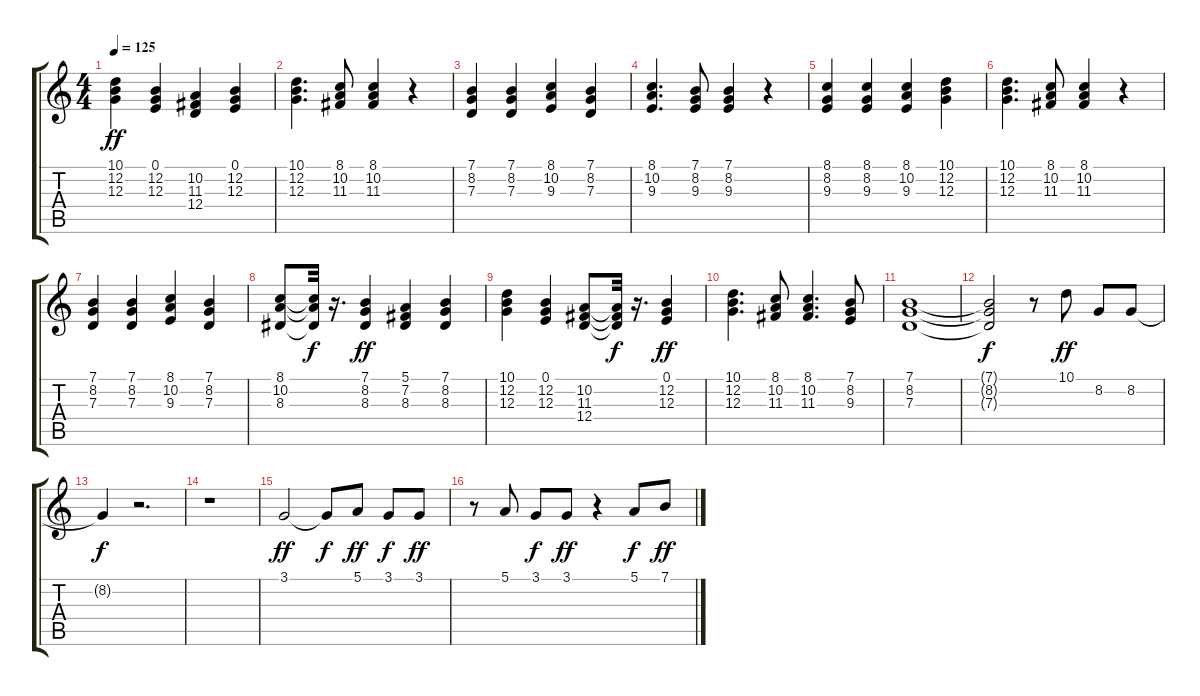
\track "" {instrument choiraahs}
\staff {score tabs}
\tuning (E4 B3 G3 D3 A2 E2) {hide}
\ts (4 4)
\tempo 125
\clef g2
\ks c
(10.1 12.2 12.3).4{dy ff} (0.1 12.2 12.3).4 (10.2 11.3 12.4).4 (0.1 12.2 12.3).4 |
(10.1 12.2 12.3).4{d} (8.1 10.2 11.3).8 (8.1 10.2 11.3).4 r.4 |
(7.1 8.2 7.3).4 (7.1 8.2 7.3).4 (8.1 10.2 9.3).4 (7.1 8.2 7.3).4 |
(8.1 10.2 9.3).4{d} (7.1 8.2 9.3).8 (7.1 8.2 9.3).4 r.4 |
(8.1 8.2 9.3).4 (8.1 8.2 9.3).4 (8.1 10.2 9.3).4 (10.1 12.2 12.3).4 |
(10.1 12.2 12.3).4{d} (8.1 10.2 11.3).8 (8.1 10.2 11.3).4 r.4 |
(7.1 8.2 7.3).4 (7.1 8.2 7.3).4 (8.1 10.2 9.3).4 (7.1 8.2 7.3).4 |
(8.1 10.2 8.3).8 (8.1{t} 10.2{t} 8.3{t}).32{dy f} r.16{d} (7.1 8.2 8.3).4{dy ff} (5.1 7.2 8.3).4 (7.1 8.2 8.3).4 |
(10.1 12.2 12.3).4 (0.1 12.2 12.3).4 (10.2 11.3 12.4).8 (10.2{t} 11.3{t} 12.4{t}).32{dy f} r.16{d} (0.1 12.2 12.3).4{dy ff} |
(10.1 12.2 12.3).4{d} (8.1 10.2 11.3).8 (8.1 10.2 11.3).4{d} (7.1 8.2 9.3).8 |
(7.1 8.2 7.3).1 |
(7.1{t} 8.2{t} 7.3{t}).2{dy f} r.8 10.1.8{dy ff} 8.2.8 8.2.8 |
8.2{t}.4{dy f} r.2{d} |
r.1 |
3.1.2{dy ff} 3.1{t}.8{dy f} 5.1.8{dy ff} 3.1.8{dy f} 3.1.8{dy ff} |
r.8 5.1.8 3.1.8{dy f} 3.1.8{dy ff} r.4 5.1.8{dy f balance 12} 7.1.8{dy ff}
